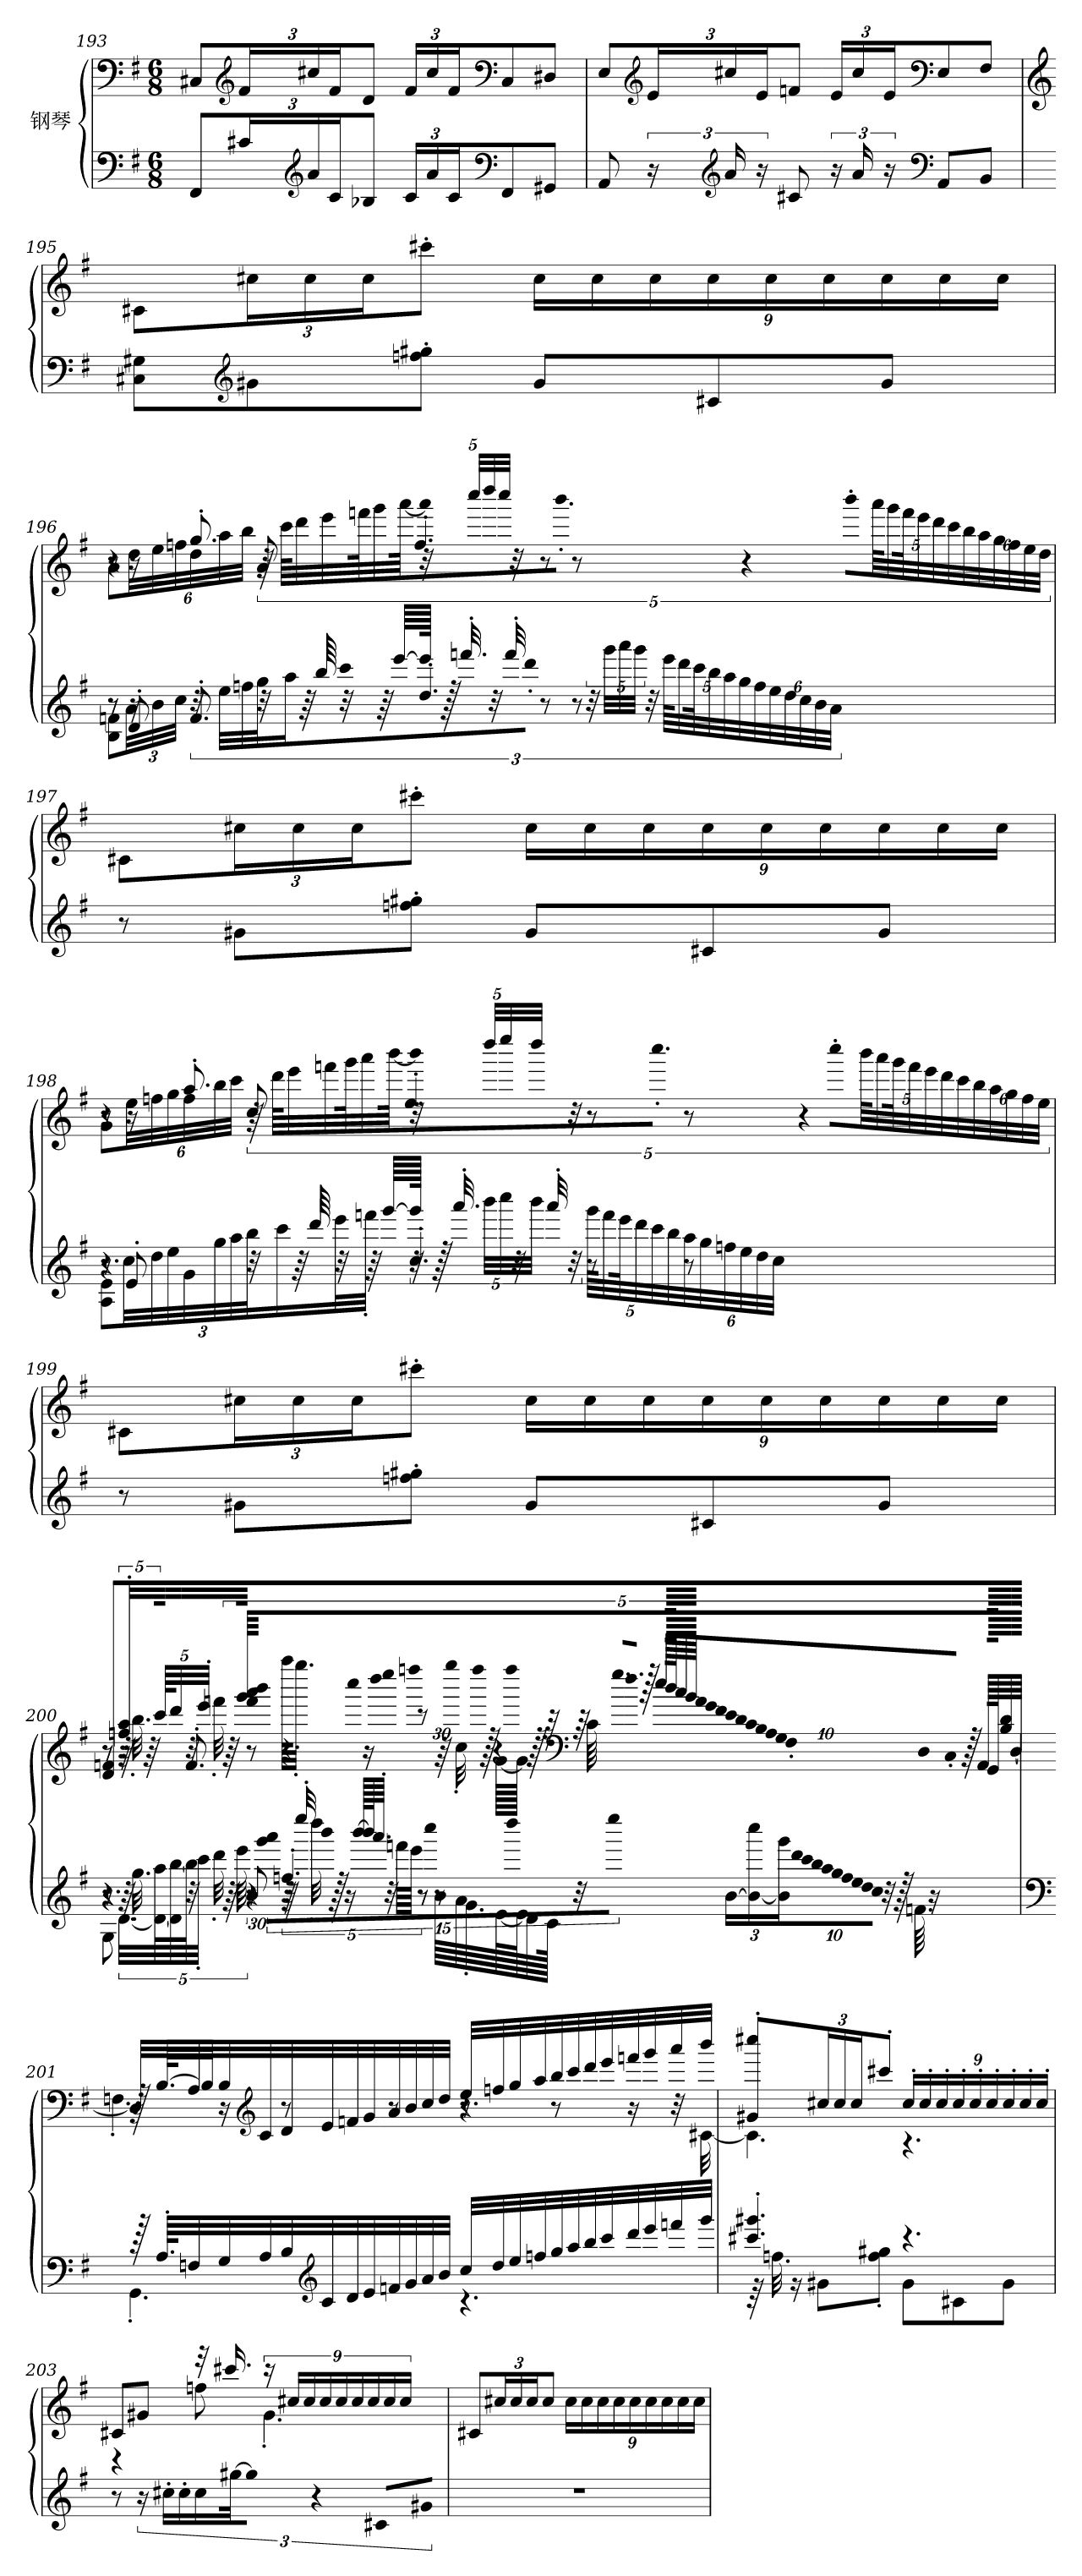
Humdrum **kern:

**kern	**kern
*part1	*part1
*staff2	*staff1
*I"钢琴	*
!!LO:LB:g=z
*clefF4	*clefF4
*k[f#]	*k[f#]
*M6/8	*M6/8
*MM133	*MM133
=193	=193
8FF#/L	8C#X/L
*	*clefG2
*Xbrackettup	*Xbrackettup
*	*MM124
24c#X/L	24f#/L
*clefG2	*
24a/	24cc#X/
24c#/J	24f#/J
*	*MM126
8B-X/J	8d/J
*	*MM128
24c#/LL	24f#/LL
24a/	24cc#/
24c#/J	24f#/J
*clefF4	*clefF4
*	*MM126
8FF#/	8C#/
8GG#X/J	8D#X/J
=194	=194
*	*MM121
8AA/	8E/L
*	*clefG2
*brackettup	*
*	*MM130
24r	24e/L
*clefG2	*
24a/	24cc#X/
24r	24e/J
*	*MM125
8c#X/	8fn/J
*	*MM129
24r	24e/LL
24a/	24cc#/
24r	24e/J
*clefF4	*clefF4
*	*MM124
8AA/L	8E/
*	*MM130
8BB/J	8F#/J
!!LO:LB:g=z
=195	=195
*	*clefG2
*	*MM113
8C#X\ 8G#X\L	8c#X\L
*clefG2	*
*	*MM120
8g#X\	24cc#X\L
.	24cc#\
.	24cc#\J
*	*MM125
8ffn\' 8gg#X\'J	8ccc#X'\J
*	*MM133
8g#/L	24cc#\LL
.	24cc#\
.	24cc#\
*	*MM117
8c#X/	24cc#\
.	24cc#\
.	24cc#\
*	*MM130
8g#/J	24cc#\
.	24cc#\
.	24cc#\JJ
!!LO:PB:g=z
=196	=196
*	*MM112
*^	*^
*	*^	*	*^
8r	8B\ 8fn\L	8r	8r	8a\L	4r
*	*Xbrackettup	*	*	*	*
*	*	*	*MM114	*	*
8d'/	48a\LL	16r	16r	48dd\LL	.
.	48b\	.	.	48ee\	.
.	48cc\JJJ	.	.	48ffn\	.
*	*brackettup	*	*	*	*
.	48r	8.f'/	8.gg'/	48dd\	.
.	48ee\LLL	.	.	48aa\	.
.	48ffn\	.	.	48bb\JJJ	.
*	*Xbrackettup	*	*	*brackettup	*
*	*	*	*MM109	*	*
32r	48gg\J	.	.	80r	8a/
.	.	.	.	80ccc\KLLL	.
.	24aa\	.	.	.	.
.	.	.	.	40ddd\	.
64r	.	.	.	.	.
64bb/	.	.	.	.	.
.	.	.	.	40eee\	.
32r	32ccc\L	.	.	.	.
.	.	.	.	80fffn\K	.
.	.	.	.	40ggg\	.
64r	32ddd'\JJJ	.	.	.	.
[64eee/LLLL	.	.	.	.	.
.	.	.	.	[80aaa\L	.
*	*brackettup	*	*	*	*
128eee/JJJJk]	40r	4.dd'/	40r	64aaa\J]	4.ff'/
128r	.	.	.	.	.
32.fffn'/	.	.	.	32.bbb'\JJJ	.
.	40ggg\LLL	.	40cccc/LLL	.	.
.	40aaa\	.	40dddd/	.	.
32r	.	.	.	32r	.
.	40ggg\JJJ	.	40cccc/JJJ	.	.
32fff'/	.	.	.	32bbb'\LLL	.
.	40r	.	40r	.	.
*	*Xbrackettup	*	*	*Xbrackettup	*
*	*	*	*MM118	*	*
8r	80eee\KLLL	.	8r	80aaa\K	.
.	40ddd\	.	.	40ggg\	.
.	80ccc\K	.	.	80fff\K	.
.	40bb\	.	.	40eee\	.
.	40aa\	.	.	40ddd\	.
.	40gg\	.	.	40ccc\	.
*	*	*	*MM121	*	*
8r	48ff\	.	8r	48bb\	.
.	48ee\	.	.	48aa\	.
.	48dd\	.	.	48gg\	.
.	48cc\	.	.	48ff\	.
.	48b\	.	.	48ee\	.
.	48a\JJJ	.	.	48dd\JJJ	.
*v	*v	*v	*	*	*
*	*v	*v	*v
!!LO:LB:g=z
=197	=197
*	*MM122
8r	8c#X\L
*	*MM126
8g#X\L	24cc#X\L
.	24cc#\
.	24cc#\J
*	*MM121
8ffn\' 8gg#X\'J	8ccc#X'\J
*	*MM128
8g#/L	24cc#\LL
.	24cc#\
.	24cc#\
*	*MM132
8c#X/	24cc#\
.	24cc#\
.	24cc#\
*	*MM119
8g#/J	24cc#\
.	24cc#\
.	24cc#\JJ
!!LO:LB:g=z
=198	=198
*	*MM118
*^	*^
*	*^	*	*^
8r	8A\ 8e\L	4.r	8r	8g\L	4r
*	*	*	*MM109	*	*
8e'/	48cc\LL	.	16r	48ee\LL	.
.	48dd\	.	.	48ffn\	.
.	48ee\	.	.	48gg\	.
.	48g\	.	8.aa'/	48ff\	.
.	48gg\	.	.	48bb\	.
.	48aa\	.	.	48ccc\JJJ	.
*	*	*	*	*brackettup	*
*	*	*	*MM108	*	*
32r	48bb\J	.	.	80r	8cc/
.	.	.	.	80ddd\KLLL	.
.	24ccc\	.	.	.	.
.	.	.	.	40eee\	.
64r	.	.	.	.	.
64ddd/	.	.	.	.	.
.	.	.	.	40fffn\	.
32r	32eee\L	.	.	.	.
.	.	.	.	80ggg\K	.
.	.	.	.	40aaa\	.
64r	32fffn'\JJJ	.	.	.	.
[64ggg/LLLL	.	.	.	.	.
.	.	.	.	[80bbb\L	.
*	*brackettup	*	*	*	*
*	*	*	*MM113	*	*
128ggg/JJJJk]	40r	4.cc'/	40r	64bbb\J]	4.ee'/
128r	.	.	.	.	.
32.aaa'/	.	.	.	32.cccc'\JJJ	.
.	40bbb\LLL	.	40dddd/LLL	.	.
.	40cccc\	.	40eeee/	.	.
32r	.	.	.	32r	.
.	40bbb\JJJ	.	40dddd/JJJ	.	.
32aaa'/	.	.	.	32cccc'\LLL	.
.	40r	.	40r	.	.
*	*Xbrackettup	*	*	*Xbrackettup	*
*	*	*	*MM120	*	*
8r	80ggg\KLLL	.	8r	80bbb\K	.
.	40fff\	.	.	40aaa\	.
.	80eee\K	.	.	80ggg\K	.
.	40ddd\	.	.	40fff\	.
.	40ccc\	.	.	40eee\	.
.	40bb\	.	.	40ddd\	.
*	*	*	*MM128	*	*
8r	48aa\	.	8r	48ccc\	.
.	48gg\	.	.	48bb\	.
.	48ffn\	.	.	48aa\	.
.	48ee\	.	.	48gg\	.
.	48dd\	.	.	48ff\	.
.	48cc\JJJ	.	.	48ee\JJJ	.
*v	*v	*v	*	*	*
*	*v	*v	*v
!!LO:LB:g=z
=199	=199
*	*MM113
8r	8c#X\L
*	*MM141
8g#X\L	24cc#X\L
.	24cc#\
.	24cc#\J
*	*MM118
8ffn\' 8gg#X\'J	8ccc#X'\J
*	*MM124
8g#/L	24cc#\LL
.	24cc#\
.	24cc#\
*	*MM130
8c#X/	24cc#\
.	24cc#\
.	24cc#\
*	*MM107
8g#/J	24cc#\
.	24cc#\
.	24cc#\JJ
!!LO:LB:g=z
=200	=200
*	*MM120
*^	*^
*	*^	*	*^
*	*	*^	*	*	*
4r	8r	4.r	8G\	8d/ 8fn/L	8r	8r
*	*brackettup	*	*	*brackettup	*	*
*	*	*	*	*MM110	*	*
.	[40.d\LLL	.	64r	40ffn/' 40aa/'Jkk	64r	16r
.	.	.	32.gg'\	.	32.bb'\	.
.	.	.	.	80r	.	.
.	80d\_ 80aa\L	.	.	80ccc/KLLL	.	.
.	80d\] [80bb\	.	.	40ddd/	.	.
.	80bb\J]	.	32r	.	32r	8.f'/
.	40ccc'\JJJ	.	.	40eee'/JJJ	.	.
.	.	.	32ddd'\	.	32fffn'\	.
.	80r	.	.	80r	.	.
.	80eee\	.	.	80ggg/LLLL	.	.
!	!LO:N:vis=64	!	!	!	!	!
*	*	*	*	*Xbrackettup	*	*
!	!	!	!	!LO:N:vis=256%9	!	!
8b/	960%17r	.	8r	960%17fff/ 960%17aaa/	8r	.
!	!LO:N:vis=256%9	!	!	!LO:N:vis=256%9	!	!
.	960%17ggg\	.	.	960%17bbb/	.	.
.	1920ryy	.	.	1920ryy	.	.
!	!LO:N:vis=256%9	!	!	!LO:N:vis=256%9	!	!
.	960%17aaa\LLLL	.	.	960%17cccc/	.	.
!	!LO:N:vis=256%9	!	!	!LO:N:vis=256%9	!	!
.	960%17bbb\	.	.	960%17dddd/	.	.
!	!LO:N:vis=256%9	!	!	!LO:N:vis=256%9	!	!
.	960%17cccc\	.	.	960%17eeee/	.	.
!	!LO:N:vis=256%9	!	!	!LO:N:vis=256%9	!	!
.	960%17dddd\	.	.	960%17ffffn/	.	.
.	1920ryy	.	.	1920ryy	.	.
!	!LO:N:vis=256%9	!	!	!LO:N:vis=256%9	!	!
.	960%17eeee\JJJJ	.	.	960%17gggg/	.	.
*	*Xbrackettup	*	*brackettup	*brackettup	*	*
*	*	*	*	*MM109	*	*
!	!	!	!	!LO:N:vis=256%9	!	!
64r	[24b\LL	4.ffn'/	40r	960%17ffff/JJJJ	64aaaa\KLLL	4.r
32eeee'/	.	.	.	.	32.gggg'\JJJ	.
!	!	!	!	!LO:N:vis=128	!	!
.	.	.	.	1920%17r	.	.
.	.	.	40dddd'\	.	.	.
!	!	!	!	!LO:N:vis=256%9	!	!
.	.	.	.	960%17ffff/	.	.
.	24b\_ 24cccc\	.	.	.	.	.
.	.	.	.	1920ryy	.	.
!	!	!	!	!LO:N:vis=256.	!	!
.	.	.	.	1920%17eeee/LLLLL	.	.
128r	.	.	.	.	.	.
.	.	.	20r	.	.	.
!	!	!	!	!LO:N:vis=256.	!	!
.	.	.	.	1920%17dddd/JJJJJ	.	.
[128bbb/LLLLL	.	.	.	.	.	.
128bbb/J]	.	.	.	128r	16r	.
64.aaa'/JJJJ	.	.	.	64cccc/LLLL	.	.
.	24b\] 24ggg\	.	.	.	.	.
.	.	.	.	128bbb/K	.	.
32r	.	.	.	64aaa/	.	.
.	.	.	80fffn\LLLL	.	.	.
.	.	.	.	64ggg/	.	.
.	.	.	80eee\JJJJ	.	.	.
*	*Xbrackettup	*	*	*	*	*
!	!LO:N:vis=64	!	!	!	!	!
*	*	*	*	*Xbrackettup	*	*
*	*	*	*	*MM112	*	*
!	!	!	!	!LO:N:vis=64	!	!
8r	640%9ddd\LL	.	8r	640%9fff/	8r	.
!	!LO:N:vis=64	!	!	!LO:N:vis=64	!	!
.	640%9ccc\	.	.	640%9eee/	.	.
!	!LO:N:vis=64	!	!	!LO:N:vis=64	!	!
.	640%9bb\	.	.	640%9ddd/	.	.
!	!LO:N:vis=64	!	!	!LO:N:vis=64	!	!
.	640%9aa\	.	.	640%9ccc/	.	.
!	!LO:N:vis=64	!	!	!LO:N:vis=64	!	!
.	640%9gg\	.	.	640%9bb/	.	.
!	!LO:N:vis=64	!	!	!LO:N:vis=64	!	!
.	640%9ff\	.	.	640%9aa/	.	.
!	!LO:N:vis=64	!	!	!LO:N:vis=64	!	!
.	640%9ee\	.	.	640%9gg/	.	.
!	!LO:N:vis=64	!	!	!LO:N:vis=64	!	!
.	640%9dd\	.	.	640%9ff/	.	.
!	!LO:N:vis=64	!	!	!LO:N:vis=64	!	!
.	640%9cc\JJJJ	.	.	640%9ee/J	.	.
*	*	*	*	*MM106	*	*
8r	.	.	64b\LLLL	.	64r	.
.	32r	.	.	48dd'/	.	.
.	.	.	64a\	.	32cc'\	.
.	.	.	.	48b/	.	.
.	.	.	64.g'\	.	.	.
.	128r	.	.	.	.	.
.	64.fn\	.	.	.	.	.
.	.	.	.	48a'/JJJ	.	.
.	.	.	.	.	128r	.
.	.	.	[128e\L	.	[128g\LLLLL	.
.	.	.	128e\J]	.	128g\JJJJJ]	.
.	16r	.	.	128r	.	.
.	.	.	64d\	.	128r	.
.	.	.	.	64f/LLLL	.	.
.	.	.	.	.	64r	.
.	.	.	128c\JJJJk	.	.	.
.	.	.	.	128e/K	.	.
*	*	*	*	*clefF4	*	*
.	.	.	32r	.	64r	.
.	.	.	.	64B/ 64d/	.	.
.	.	.	.	.	64c\	.
.	.	.	.	[64D/JJJJ	.	.
640ryy	.	640ryy	640ryy	.	640ryy	640ryy
*v	*v	*v	*v	*	*	*
!!LO:LB:g=z	!!	!!
=201	=201	=201	=201
*clefF4	*	*	*
*^	*	*	*
128r	4.GG'\	32D/LLL]	4.Fn'\	128r
64.A'/KLLL	.	.	.	[64.B/KLLL
32Fn/	.	32A/	.	32B/JJJ]
32G/	.	32B/	.	16r
*	*	*clefG2	*	*
32A/	.	32c/	.	.
*	*	*MM109	*	*
32B/	.	32d/	.	8r
*clefG2	*	*	*	*
32c/	.	32e/	.	.
32d/	.	32fn/	.	.
32e/	.	32g/	.	.
*	*	*MM115	*	*
32fn/	.	32a/	.	8r
32g/	.	32b/	.	.
32a/	.	32cc/	.	.
32b/JJJ	.	32dd/JJJ	.	.
*	*	*MM100	*	*
32cc/LLL	4.r	32ee/LLL	8r	4.r
32dd/	.	32ffn/	.	.
32ee/	.	32gg/	.	.
32ffn/	.	32aa/	.	.
*	*	*MM115	*	*
32gg/	.	32bb/	8r	.
32aa/	.	32ccc/	.	.
32bb/	.	32ddd/	.	.
32ccc/	.	32eee/	.	.
*	*	*MM98	*	*
32ddd/	.	32fffn/	16r	.
32eee/	.	32ggg/	.	.
32fffn/	.	32aaa/	32r	.
32ggg/JJJ	.	32bbb/JJJ	[32c#X\	.
*	*	*v	*v	*v
!!LO:PB:g=z
=202	=202	=202
*	*	*MM138
*	*	*^
4.ccc#X/' 4.ggg#X/'	64r	8g#X/' 8cccc#X/'L	4.c#\]
.	32.ffn\	.	.
.	16r	.	.
*	*	*MM119	*
.	8g#X\L	24cc#X/L	.
.	.	24cc#/	.
.	.	24cc#/J	.
.	8ff\' 8gg#X\'J	8ccc#X'/J	.
*	*	*MM125	*
4.r	8g#\L	24cc#'/LL	4.r
.	.	24cc#'/	.
.	.	24cc#'/	.
*	*	*MM132	*
.	8c#X\	24cc#'/	.
.	.	24cc#'/	.
.	.	24cc#'/	.
*	*	*MM124	*
.	8g#\J	24cc#'/	.
.	.	24cc#'/	.
.	.	24cc#'/JJ	.
*v	*v	*	*
=203	=203	=203
*	*MM114	*
8r	8c#X/L	4r
*brackettup	*	*
*	*MM129	*
24r	8g#X/J	.
24cc#X'\LL	.	.
24cc#'\	.	.
*Xbrackettup	*	*
*	*MM121	*
24cc#\	32r	8ffn\
.	16.ccc#X/	.
[48gg#X\K	.	.
16gg#\JJ]	.	.
*	*brackettup	*
*	*MM118	*
8r	24r	4.g#'\
.	24cc#X/LL	.
.	24cc#/	.
*	*Xbrackettup	*
*	*MM113	*
8c#X/L	24cc#/	.
.	24cc#/	.
.	24cc#/	.
*	*MM125	*
8g#X/J	24cc#/	.
.	24cc#/	.
.	24cc#/JJ	.
*	*v	*v
!!LO:LB:g=z
=204	=204
*	*MM122
2.r	8c#X/L
*	*MM118
.	24cc#X/L
.	24cc#/
.	24cc#/J
*	*MM128
.	8cc#/J
*	*MM126
.	24cc#\LL
.	24cc#\
.	24cc#\
*	*MM118
.	24cc#\
.	24cc#\
.	24cc#\
*	*MM125
.	24cc#\
.	24cc#\
.	24cc#\JJ
=	=
*-	*-
